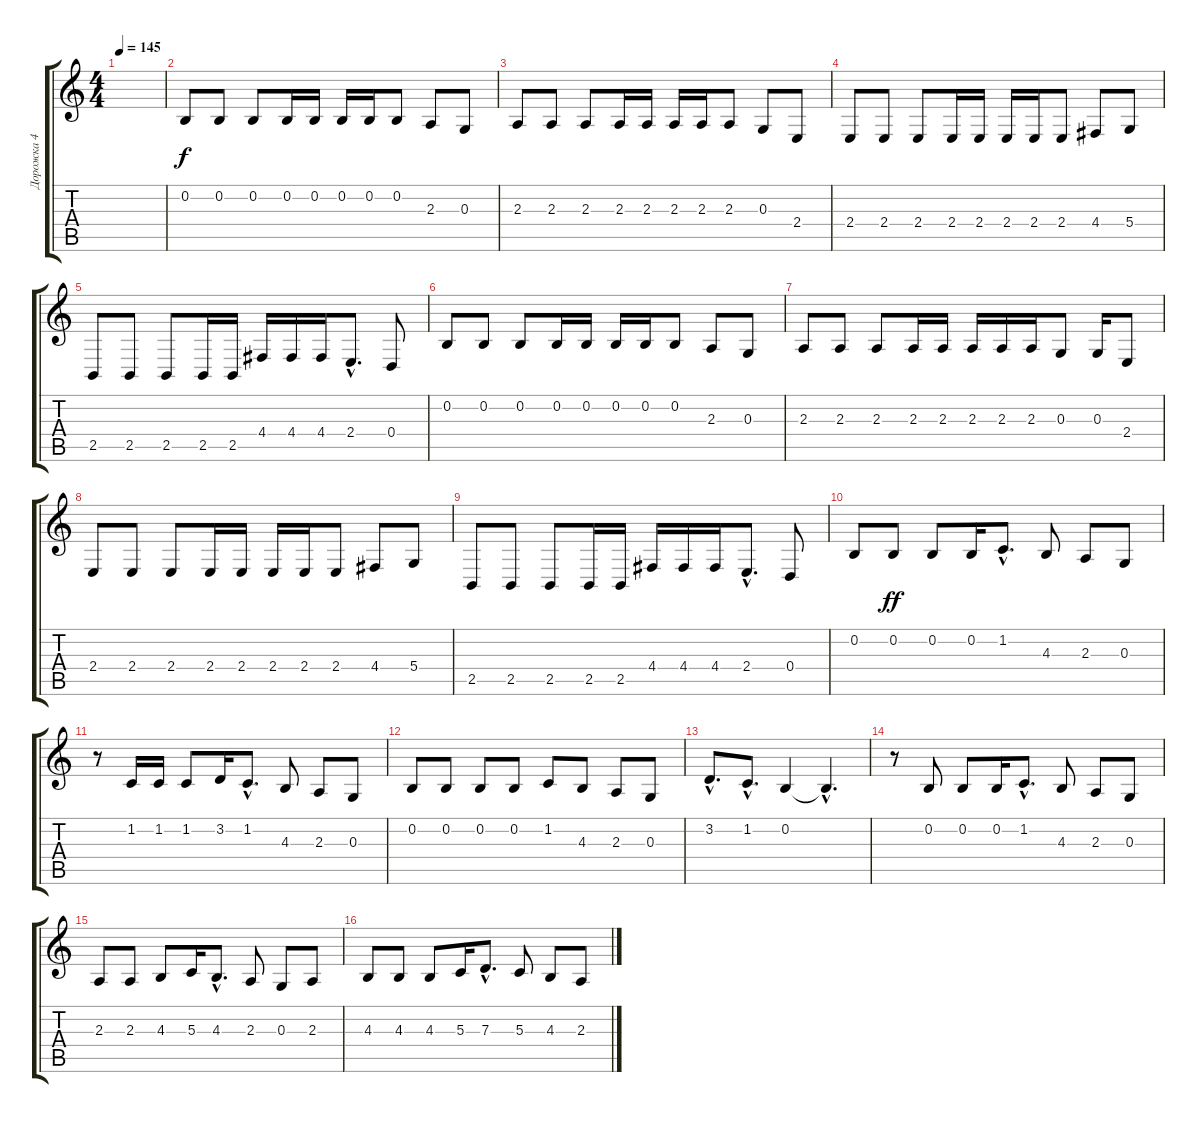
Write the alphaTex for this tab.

\track ("Дорожка 4" "Дорожка 4") {instrument altosax}
\staff {score tabs}
\tuning (E4 B3 G3 D3 A2 E2) {hide}
\ts (4 4)
\tempo 145
\clef g2
\ks c
|
0.2.8 0.2.8 0.2.8 0.2.16 0.2.16 0.2.16 0.2.16 0.2.8 2.3.8 0.3.8 |
2.3.8 2.3.8 2.3.8 2.3.16 2.3.16 2.3.16 2.3.16 2.3.8 0.3.8 2.4.8 |
2.4.8 2.4.8 2.4.8 2.4.16 2.4.16 2.4.16 2.4.16 2.4.8 4.4.8 5.4.8 |
2.5.8 2.5.8 2.5.8 2.5.16 2.5.16 4.4.16 4.4.16 4.4.16 2.4{hac}.8{d} 0.4.8 |
0.2.8 0.2.8 0.2.8 0.2.16 0.2.16 0.2.16 0.2.16 0.2.8 2.3.8 0.3.8 |
2.3.8 2.3.8 2.3.8 2.3.16 2.3.16 2.3.16 2.3.16 2.3.16 0.3.8 0.3.16 2.4.8 |
2.4.8 2.4.8 2.4.8 2.4.16 2.4.16 2.4.16 2.4.16 2.4.8 4.4.8 5.4.8 |
2.5.8 2.5.8 2.5.8 2.5.16 2.5.16 4.4.16 4.4.16 4.4.16 2.4{hac}.8{d} 0.4.8 |
0.2.8{dy f} 0.2.8{dy ff} 0.2.8 0.2.16 1.2{hac}.8{d} 4.3.8 2.3.8 0.3.8 |
r.8 1.2.16 1.2.16 1.2.8 3.2.16 1.2{hac}.8{d} 4.3.8 2.3.8 0.3.8 |
0.2.8 0.2.8 0.2.8 0.2.8 1.2.8 4.3.8 2.3.8 0.3.8 |
3.2{hac}.8{d} 1.2{hac}.8{d} 0.2.4 0.2{hac t}.4{d} |
r.8 0.2.8 0.2.8 0.2.16 1.2{hac}.8{d} 4.3.8 2.3.8 0.3.8 |
2.3.8 2.3.8 4.3.8 5.3.16 4.3{hac}.8{d} 2.3.8 0.3.8 2.3.8 |
4.3.8 4.3.8 4.3.8 5.3.16 7.3{hac}.8{d} 5.3.8 4.3.8 2.3.8
